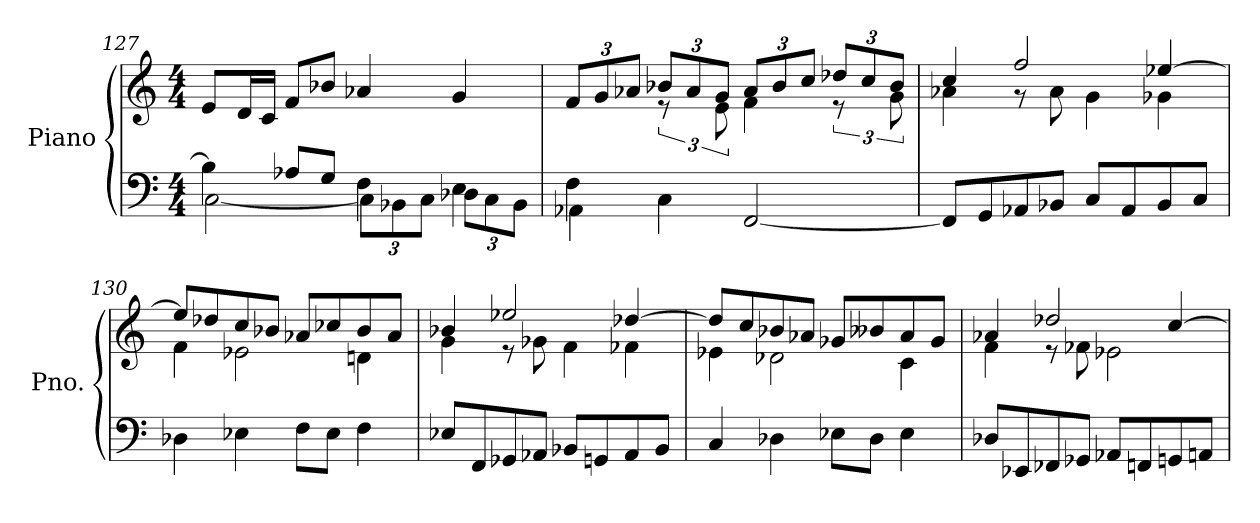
**kern	**kern
*part1	*part1
*staff2	*staff1
*I"Piano	*
*I'Pno.	*
*clefF4	*clefG2
*k[]	*k[]
*M4/4	*M4/4
=127	=127
*^	*
4B-\]	[<2C\	8e/L
.	.	16d/L
.	.	16c/JJ
8A-X/L	.	8f/L
8G/J	.	8b-X/J
4F\	12C\L]	4a-X/
.	12BB-X\	.
.	12C\J	.
*	*Xbrackettup	*
4E\	12D-X\L	4g/
.	12C\	.
.	12BB-\J	.
=128	=128	=128
*	*	*Xbrackettup
*	*	*^
4F\	4AA-X\	12f/L	4ryy
.	.	12g/	.
.	.	12a-X/J	.
*	*	*	*brackettup
2.ryy	4C\	12b-X/L	12r
.	.	12a-/	12ryy
.	.	12g/J	12e\
*	*	*Xbrackettup	*
.	[2FF/	12a-/L	4f\
.	.	12b-/	.
.	.	12cc/J	.
*	*	*	*brackettup
.	.	12dd-X/L	12r
.	.	12cc/	12ryy
.	.	12b-/J	12g\
*v	*v	*	*
=129	=129	=129
8FF/L]	4cc/	4a-X\
8GG/	.	.
8AA-X/	2ff/	8r
8BB-X/J	.	8a-\
8C/L	.	4g\
8AA-/	.	.
8BB-/	[4ee-X/	4g-X\
8C/J	.	.
=130	=130	=130
4D-X\	8ee-/L]	4f\
.	8dd-X/	.
4E-X\	8cc/	2e-X\
.	8b-X/J	.
8F\L	8a-X/L	.
8E-\J	8cc-X/	.
4F\	8b-/	4dn\
.	8a-/J	.
=131	=131	=131
8E-X/L	4b-X/	4g\
8FF/	.	.
8GG-X/	2ee-X/	8r
8AA-X/J	.	8g-X\
8BB-X/L	.	4f\
8GGn/	.	.
8AA-/	[4dd-X/	4f-X\
8BB-/J	.	.
=132	=132	=132
4C/	8dd-/L]	4e-X\
.	8cc/	.
4D-X\	8b-X/	2d-X\
.	8a-X/J	.
8E-X\L	8g-X/L	.
8D-\J	8b--X/	.
4E-\	8a-/	4c\
.	8g-/J	.
=133	=133	=133
8D-X/L	4a-X/	4f\
8EE-X/	.	.
8FF-X/	2dd-X/	8r
8GG-X/J	.	8f-X\
8AA-X/L	.	2e-X\
8FFn/	.	.
8GGn/	[4cc/	.
8AAn/J	.	.
*	*v	*v
=	=
*-	*-
